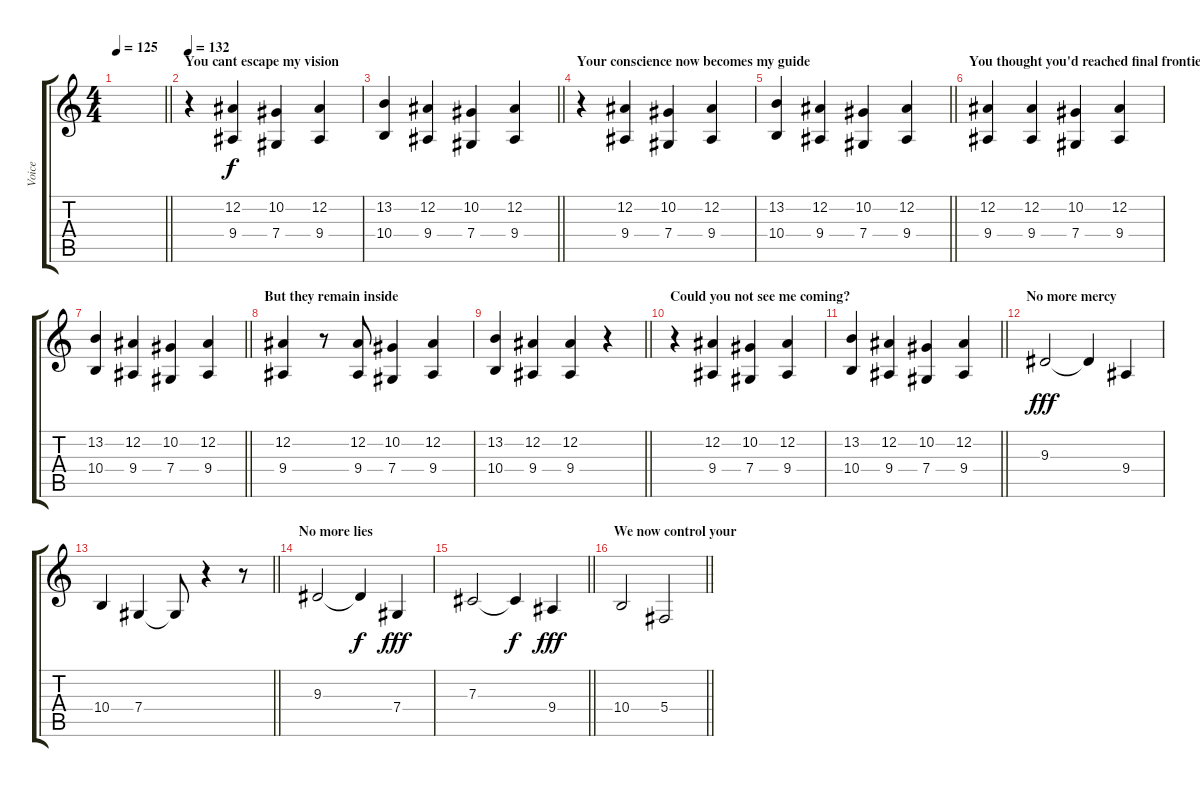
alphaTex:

\track ("Voice" "Voice") {instrument synthvoice}
\staff {score tabs}
\tuning (Eb4 Bb3 Gb3 Db3 Ab2 Eb2) {hide}
\ts (4 4)
\tempo 125
\clef g2
\barLineRight lightlight
\ks c
|
\section ("" "You cant escape my vision")
\tempo 132
r.4 (12.2 9.4).4{dy f} (10.2 7.4).4 (12.2 9.4).4 |
\barLineRight lightlight
(13.2 10.4).4 (12.2 9.4).4 (10.2 7.4).4 (12.2 9.4).4 |
\section ("" "Your conscience now becomes my guide")
r.4 (12.2 9.4).4 (10.2 7.4).4 (12.2 9.4).4 |
\barLineRight lightlight
(13.2 10.4).4 (12.2 9.4).4 (10.2 7.4).4 (12.2 9.4).4 |
\section ("" "You thought you'd reached final frontiers")
(12.2 9.4).4 (12.2 9.4).4 (10.2 7.4).4 (12.2 9.4).4 |
\barLineRight lightlight
(13.2 10.4).4 (12.2 9.4).4 (10.2 7.4).4 (12.2 9.4).4 |
\section ("" "But they remain inside")
(12.2 9.4).4 r.8 (12.2 9.4).8 (10.2 7.4).4 (12.2 9.4).4 |
\barLineRight lightlight
(13.2 10.4).4 (12.2 9.4).4 (12.2 9.4).4 r.4 |
\section ("" "Could you not see me coming?")
r.4 (12.2 9.4).4 (10.2 7.4).4 (12.2 9.4).4 |
\barLineRight lightlight
(13.2 10.4).4 (12.2 9.4).4 (10.2 7.4).4 (12.2 9.4).4 |
\section ("" "No more mercy")
9.3.2{dy fff} 9.3{t}.4 9.4.4 |
\barLineRight lightlight
10.4.4 7.4.4 7.4{t}.8 r.4 r.8 |
\section ("" "No more lies")
9.3.2 9.3{t}.4{dy f} 7.4.4{dy fff} |
\barLineRight lightlight
7.3.2 7.3{t}.4{dy f} 9.4.4{dy fff} |
\section ("" "We now control your")
\barLineRight lightlight
10.4.2 5.4.2
